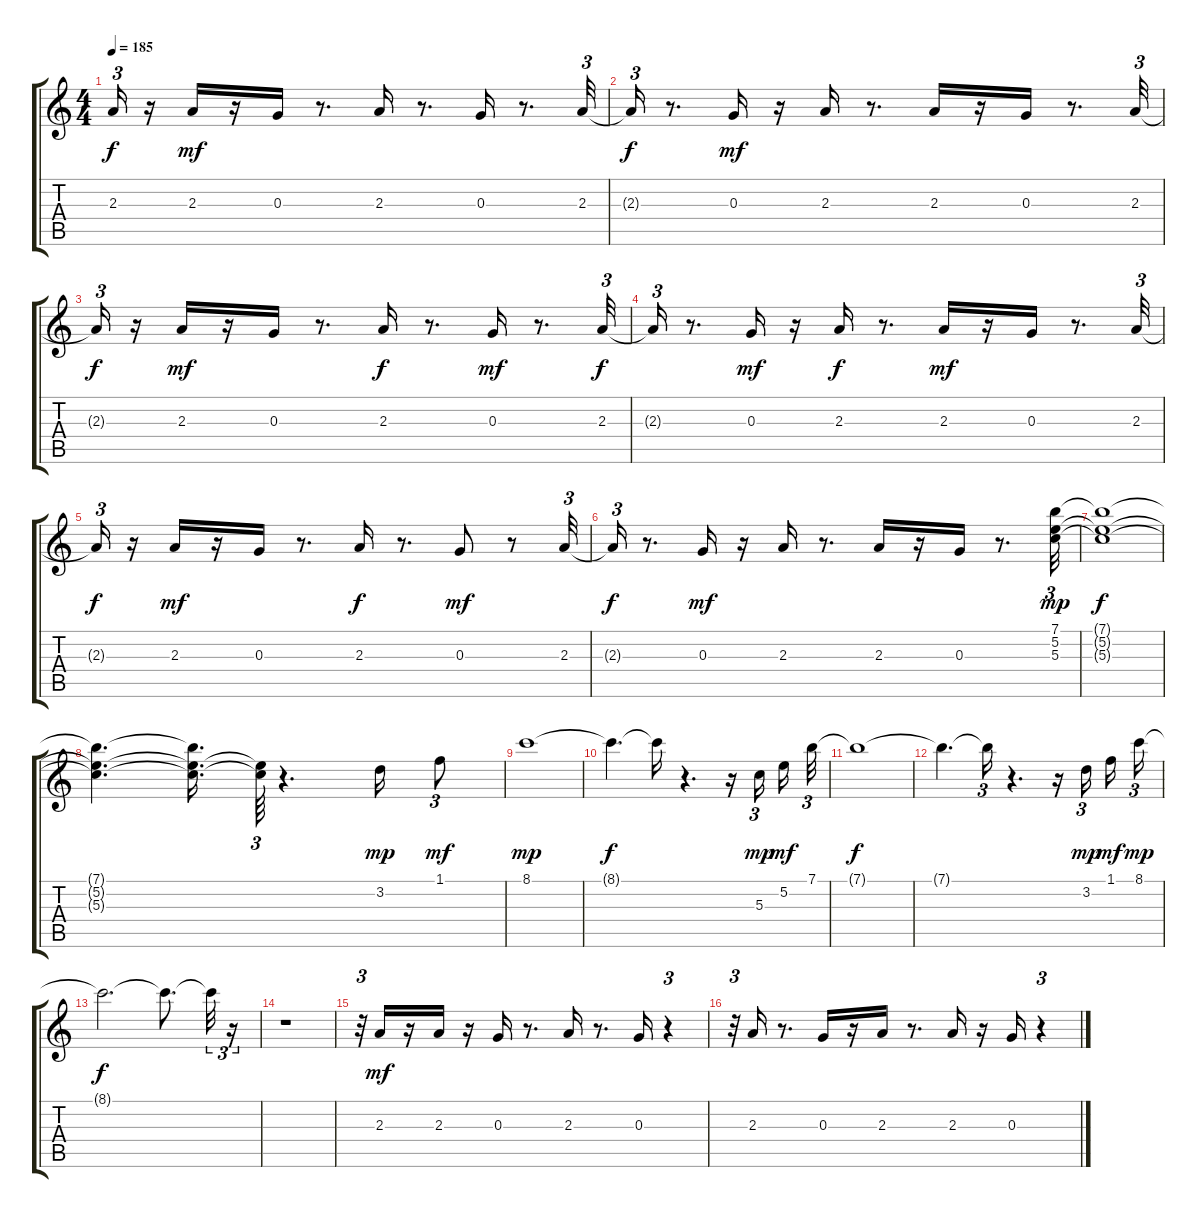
\track "" {instrument electricguitarclean}
\staff {score tabs}
\tuning (E4 B3 G3 D3 A2 E2) {hide}
\ts (4 4)
\tempo 185
\clef g2
\ks c
2.3{t}.16{tu (3 2) dy f} r.16 2.3.16{dy mf} r.16 0.3.16 r.8{d} 2.3.16 r.8{d} 0.3.16 r.8{d} 2.3.32{tu (3 2)} |
2.3{t}.16{tu (3 2) dy f} r.8{d} 0.3.16{dy mf} r.16 2.3.16 r.8{d} 2.3.16 r.16 0.3.16 r.8{d} 2.3.32{tu (3 2)} |
2.3{t}.16{tu (3 2) dy f} r.16 2.3.16{dy mf} r.16 0.3.16 r.8{d} 2.3.16{dy f} r.8{d} 0.3.16{dy mf} r.8{d} 2.3.32{tu (3 2) dy f} |
2.3{t}.16{tu (3 2)} r.8{d} 0.3.16{dy mf} r.16 2.3.16{dy f} r.8{d} 2.3.16{dy mf} r.16 0.3.16 r.8{d} 2.3.32{tu (3 2)} |
2.3{t}.16{tu (3 2) dy f} r.16 2.3.16{dy mf} r.16 0.3.16 r.8{d} 2.3.16{dy f} r.8{d} 0.3.8{dy mf} r.8 2.3.32{tu (3 2)} |
2.3{t}.16{tu (3 2) dy f} r.8{d} 0.3.16{dy mf} r.16 2.3.16 r.8{d} 2.3.16 r.16 0.3.16 r.8{d} (7.1 5.2 5.3).32{tu (3 2) dy mp} |
(7.1{t} 5.2{t} 5.3{t}).1{dy f} |
(7.1{t} 5.2{t} 5.3{t}).4{d} (7.1{t} 5.2{t} 5.3{t}).16{d} (5.2{t} 5.3{t}).64{tu (3 2)} r.4{d} 3.2.16{dy mp} 1.1.8{tu (3 2) dy mf} |
8.1.1{dy mp} |
8.1{t}.4{d dy f} 8.1{t}.16 r.4{d} r.16 5.3.16{tu (3 2) dy mp beam splitsecondary} 5.2.16{dy mf} 7.1.32{tu (3 2)} |
7.1{t}.1{dy f} |
7.1{t}.4{d} 7.1{t}.16{tu (3 2)} r.4{d} r.16 3.2.16{tu (3 2) dy mp beam splitsecondary} 1.1.16{dy mf} 8.1.16{tu (3 2) dy mp} |
8.1{t}.2{d dy f} 8.1{t}.8{d} 8.1{t}.32{tu (3 2)} r.16{tu (3 2)} |
r.1 |
r.32{tu (3 2)} 2.3.16{dy mf} r.16 2.3.16 r.16 0.3.16 r.8{d} 2.3.16 r.8{d} 0.3.16 r.4{tu (3 2)} |
r.32{tu (3 2)} 2.3.16 r.8{d} 0.3.16 r.16 2.3.16 r.8{d} 2.3.16 r.16 0.3.16 r.4{tu (3 2)}
